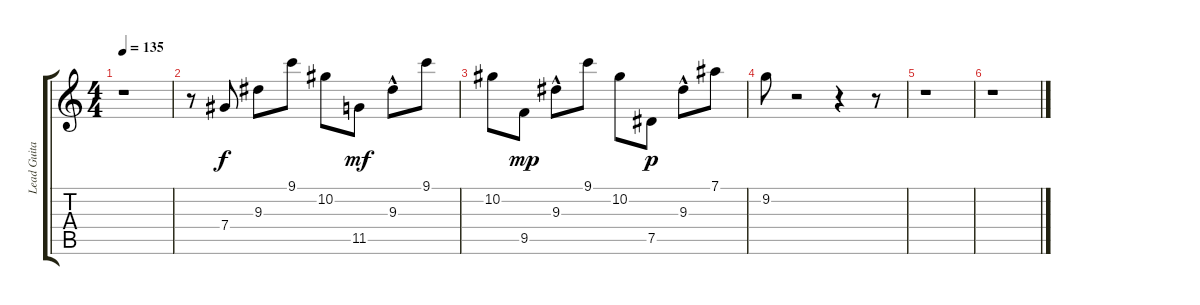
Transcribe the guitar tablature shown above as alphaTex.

\track ("Lead Guitar" "Lead Guita") {instrument acousticguitarsteel}
\staff {score tabs}
\tuning (Eb4 Bb3 Gb3 Db3 Ab2 Eb2) {hide}
\ts (4 4)
\tempo 135
\clef g2
\ks c
r.1{dy f} |
r.8 7.4.8 9.3.8 9.1.8 10.2.8 11.5.8{dy mf} 9.3{hac}.8 9.1.8 |
10.2.8 9.5.8{dy mp} 9.3{hac}.8 9.1.8 10.2.8 7.5.8{dy p} 9.3{hac}.8 7.1.8 |
9.2.8 r.2 r.4 r.8 |
r.1 |
r.1
